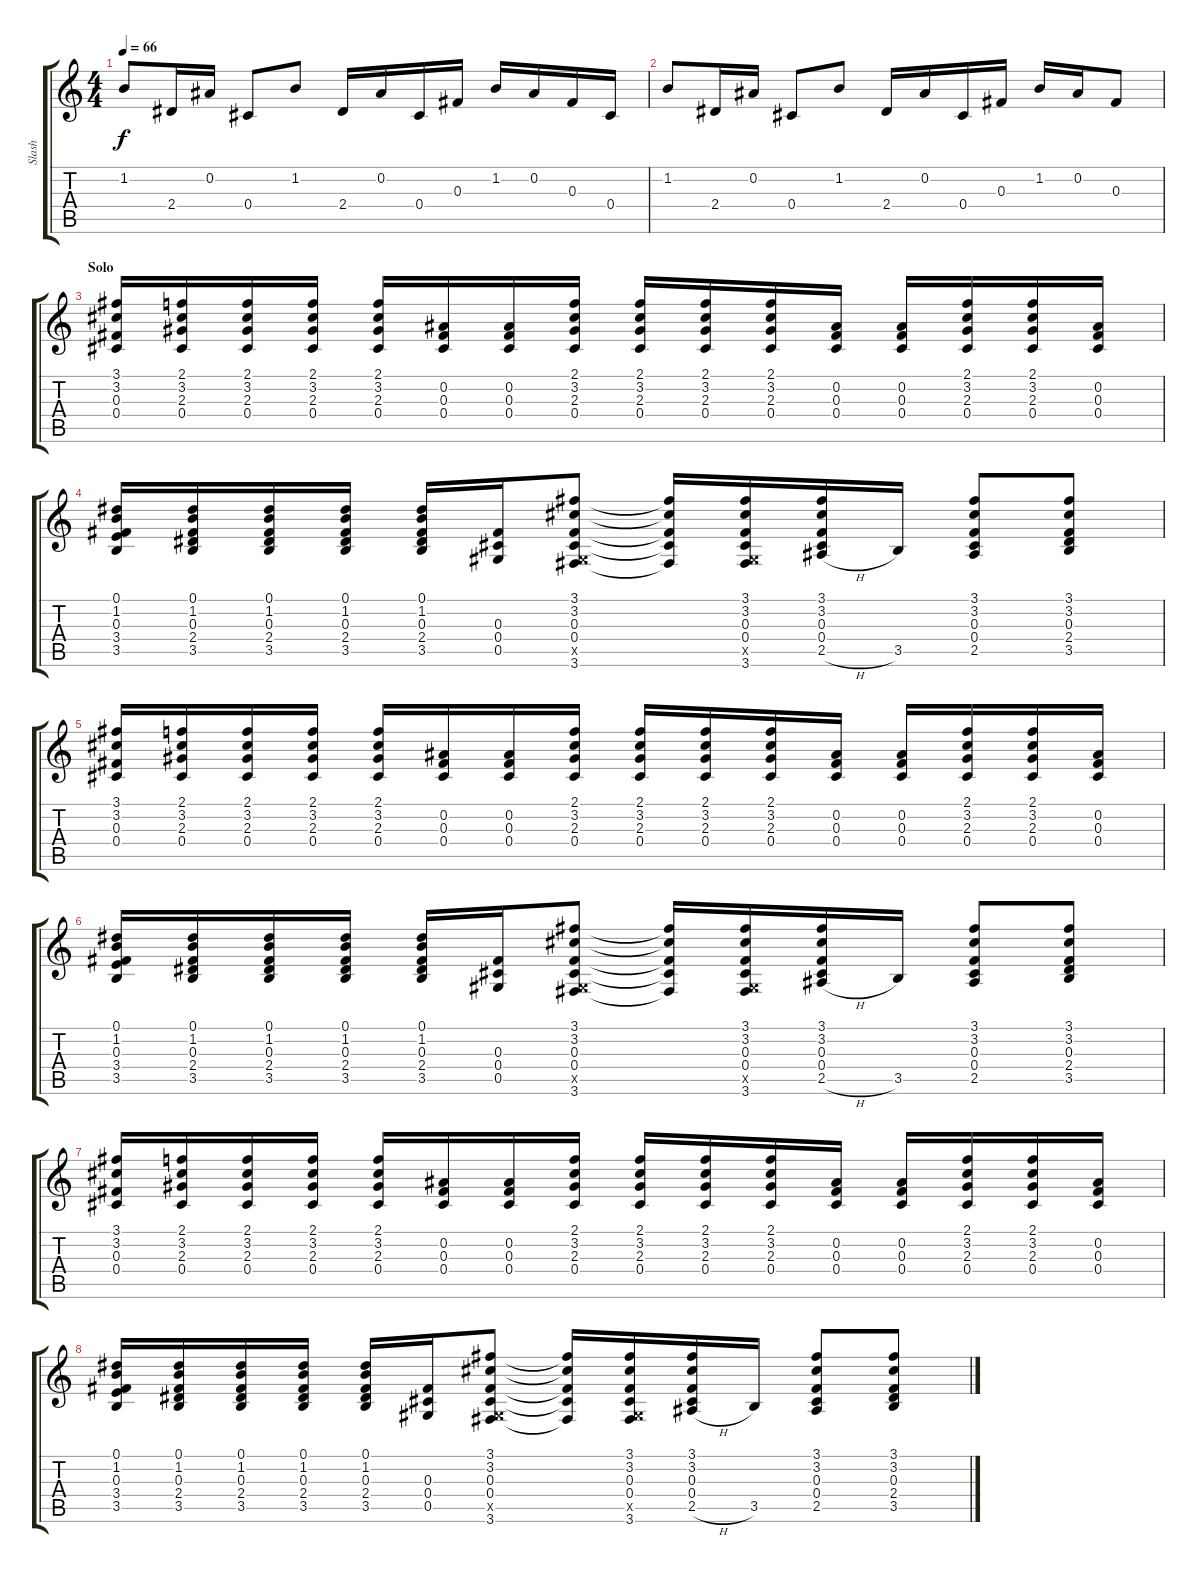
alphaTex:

\track ("Slash " "Slash ") {instrument electricguitarclean}
\staff {score tabs}
\tuning (Eb4 Bb3 Gb3 Db3 Ab2 Eb2) {hide}
\ts (4 4)
\tempo 66
\clef g2
\ks c
1.2.8{dy f} 2.4.16 0.2.16 0.4.8 1.2.8 2.4.16 0.2.16 0.4.16 0.3.16 1.2.16 0.2.16 0.3.16 0.4.16 |
1.2.8 2.4.16 0.2.16 0.4.8 1.2.8 2.4.16 0.2.16 0.4.16 0.3.16 1.2.16 0.2.16 0.3.8 |
\section ("" "Solo")
(3.1 3.2 0.3 0.4).16 (2.1 3.2 2.3 0.4).16 (2.1 3.2 2.3 0.4).16 (2.1 3.2 2.3 0.4).16 (2.1 3.2 2.3 0.4).16 (0.2 0.3 0.4).16 (0.2 0.3 0.4).16 (2.1 3.2 2.3 0.4).16 (2.1 3.2 2.3 0.4).16 (2.1 3.2 2.3 0.4).16 (2.1 3.2 2.3 0.4).16 (0.2 0.3 0.4).16 (0.2 0.3 0.4).16 (2.1 3.2 2.3 0.4).16 (2.1 3.2 2.3 0.4).16 (0.2 0.3 0.4).16 |
(0.1 1.2 0.3 3.4 3.5).16 (0.1 1.2 0.3 2.4 3.5).16 (0.1 1.2 0.3 2.4 3.5).16 (0.1 1.2 0.3 2.4 3.5).16 (0.1 1.2 0.3 2.4 3.5).16 (0.3 0.4 0.5).16 (3.1 3.2 0.3 0.4 0.5{x} 3.6).8 (3.1{t} 3.2{t} 0.3{t} 0.4{t} 3.6{t}).16 (3.1 3.2 0.3 0.4 0.5{x} 3.6).16 (3.1 3.2 0.3 0.4 2.5{h}).16 3.5.16 (3.1 3.2 0.3 0.4 2.5).8 (3.1 3.2 0.3 2.4 3.5).8 |
(3.1 3.2 0.3 0.4).16 (2.1 3.2 2.3 0.4).16 (2.1 3.2 2.3 0.4).16 (2.1 3.2 2.3 0.4).16 (2.1 3.2 2.3 0.4).16 (0.2 0.3 0.4).16 (0.2 0.3 0.4).16 (2.1 3.2 2.3 0.4).16 (2.1 3.2 2.3 0.4).16 (2.1 3.2 2.3 0.4).16 (2.1 3.2 2.3 0.4).16 (0.2 0.3 0.4).16 (0.2 0.3 0.4).16 (2.1 3.2 2.3 0.4).16 (2.1 3.2 2.3 0.4).16 (0.2 0.3 0.4).16 |
(0.1 1.2 0.3 3.4 3.5).16 (0.1 1.2 0.3 2.4 3.5).16 (0.1 1.2 0.3 2.4 3.5).16 (0.1 1.2 0.3 2.4 3.5).16 (0.1 1.2 0.3 2.4 3.5).16 (0.3 0.4 0.5).16 (3.1 3.2 0.3 0.4 0.5{x} 3.6).8 (3.1{t} 3.2{t} 0.3{t} 0.4{t} 3.6{t}).16 (3.1 3.2 0.3 0.4 0.5{x} 3.6).16 (3.1 3.2 0.3 0.4 2.5{h}).16 3.5.16 (3.1 3.2 0.3 0.4 2.5).8 (3.1 3.2 0.3 2.4 3.5).8 |
(3.1 3.2 0.3 0.4).16 (2.1 3.2 2.3 0.4).16 (2.1 3.2 2.3 0.4).16 (2.1 3.2 2.3 0.4).16 (2.1 3.2 2.3 0.4).16 (0.2 0.3 0.4).16 (0.2 0.3 0.4).16 (2.1 3.2 2.3 0.4).16 (2.1 3.2 2.3 0.4).16 (2.1 3.2 2.3 0.4).16 (2.1 3.2 2.3 0.4).16 (0.2 0.3 0.4).16 (0.2 0.3 0.4).16 (2.1 3.2 2.3 0.4).16 (2.1 3.2 2.3 0.4).16 (0.2 0.3 0.4).16 |
(0.1 1.2 0.3 3.4 3.5).16 (0.1 1.2 0.3 2.4 3.5).16 (0.1 1.2 0.3 2.4 3.5).16 (0.1 1.2 0.3 2.4 3.5).16 (0.1 1.2 0.3 2.4 3.5).16 (0.3 0.4 0.5).16 (3.1 3.2 0.3 0.4 0.5{x} 3.6).8 (3.1{t} 3.2{t} 0.3{t} 0.4{t} 3.6{t}).16 (3.1 3.2 0.3 0.4 0.5{x} 3.6).16 (3.1 3.2 0.3 0.4 2.5{h}).16 3.5.16 (3.1 3.2 0.3 0.4 2.5).8 (3.1 3.2 0.3 2.4 3.5).8
